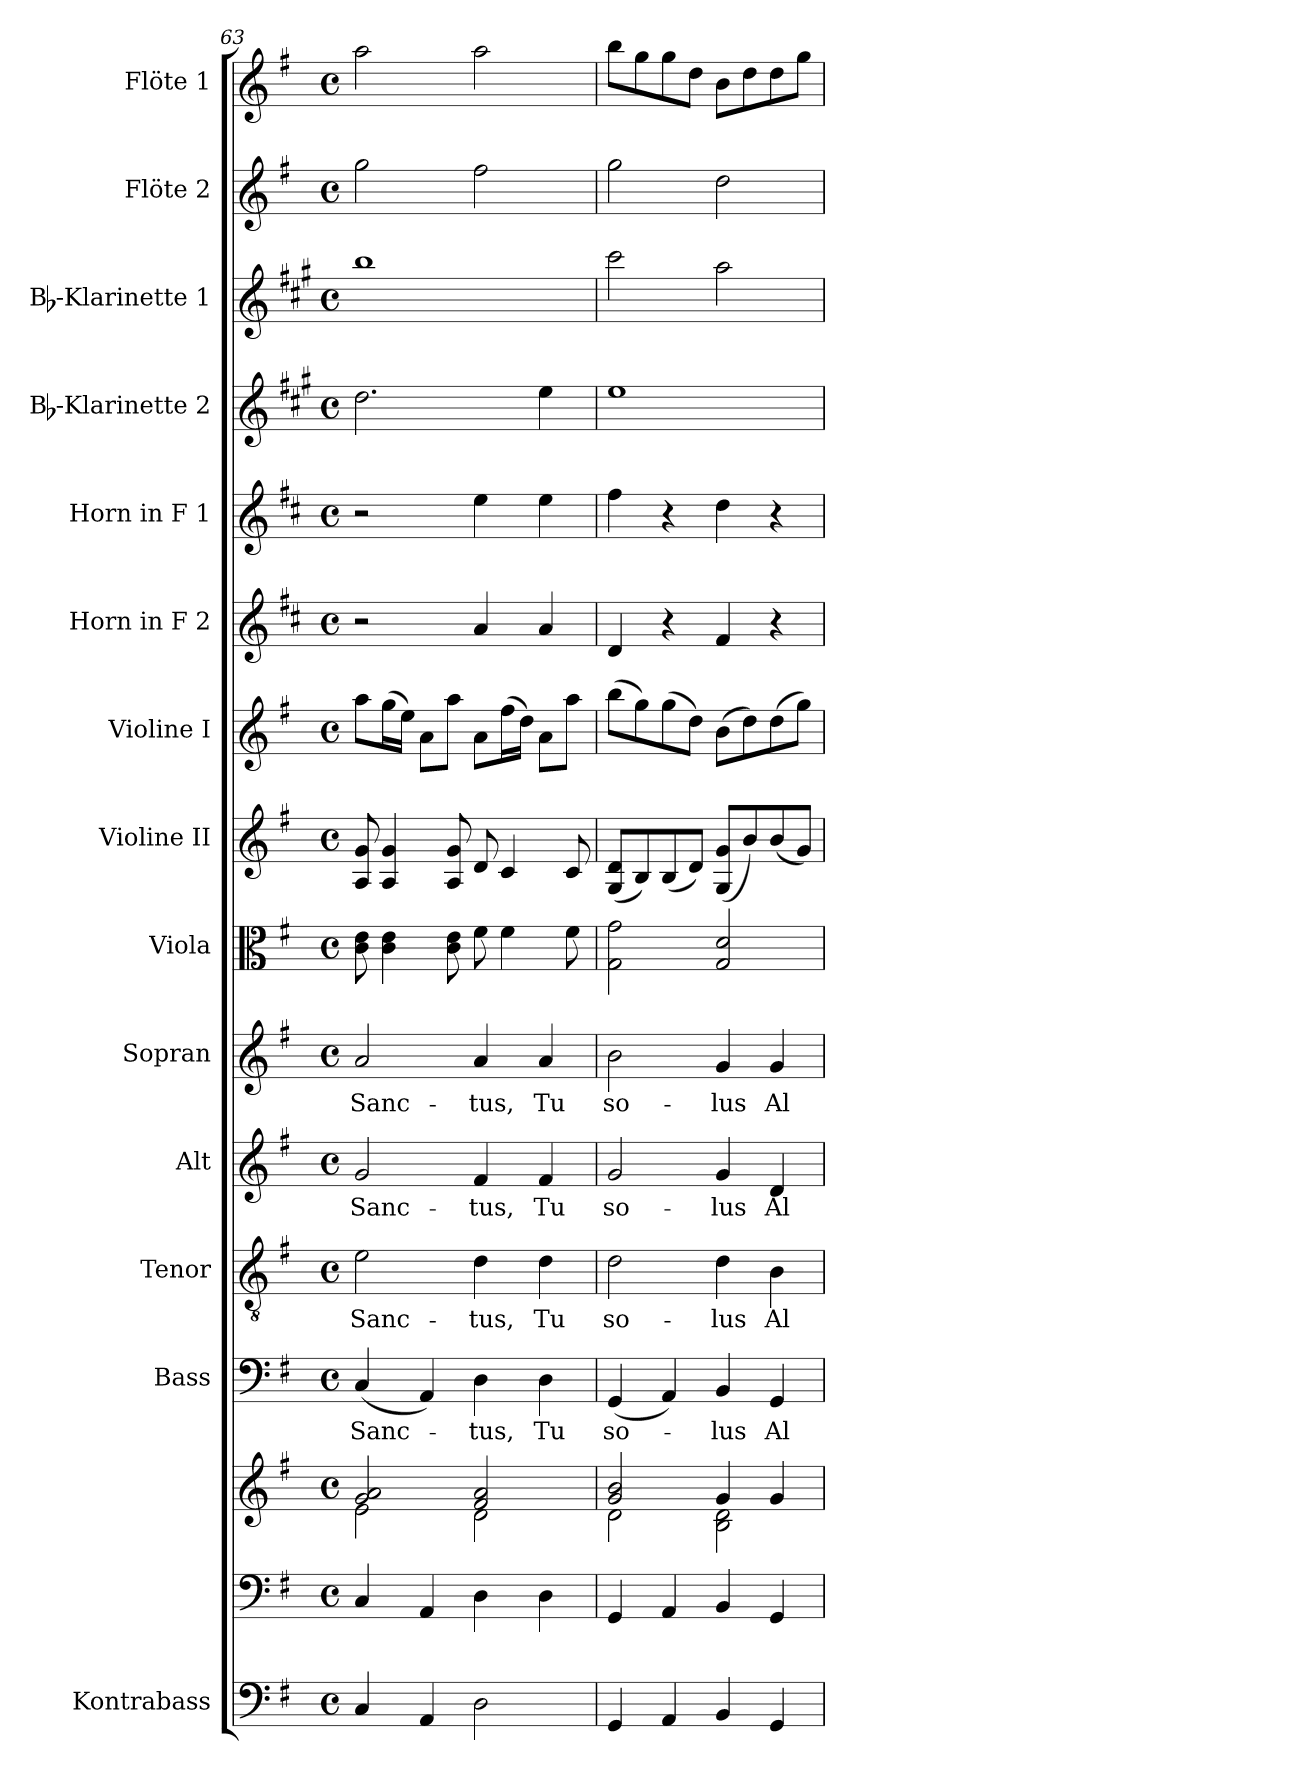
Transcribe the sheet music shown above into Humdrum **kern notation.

**kern	**kern	**kern	**kern	**text	**kern	**text	**kern	**text	**kern	**text	**kern	**kern	**kern	**kern	**kern	**kern	**kern	**kern	**kern
*part15	*part14	*part14	*part13	*part13	*part12	*part12	*part11	*part11	*part10	*part10	*part9	*part8	*part7	*part6	*part5	*part4	*part3	*part2	*part1
*staff16	*staff15	*staff14	*staff13	*staff13	*staff12	*staff12	*staff11	*staff11	*staff10	*staff10	*staff9	*staff8	*staff7	*staff6	*staff5	*staff4	*staff3	*staff2	*staff1
*I"Kontrabass	*	*	*I"Bass	*	*I"Tenor	*	*I"Alt	*	*I"Sopran	*	*I"Viola	*I"Violine II	*I"Violine I	*I"Horn in F 2	*I"Horn in F 1	*I"Bb-Klarinette 2	*I"Bb-Klarinette 1	*I"Flöte 2	*I"Flöte 1
*I'Kb.	*	*	*I'B.	*	*I'T.	*	*I'A.	*	*I'S.	*	*I'Vla.	*I'Vl. II	*I'Vl. I	*I'Horn 2	*I'Horn 1	*I'Bb Kl. 2	*I'Bb Kl. 1	*I'Fl. 2	*I'Fl. 1
*clefF4	*clefF4	*clefG2	*clefF4	*	*clefGv2	*	*clefG2	*	*clefG2	*	*clefC3	*clefG2	*clefG2	*clefG2	*clefG2	*clefG2	*clefG2	*clefG2	*clefG2
*ITrd7c12	*	*	*	*	*	*	*	*	*	*	*	*	*	*ITrd4c7	*ITrd4c7	*ITrd1c2	*ITrd1c2	*	*
*k[f#]	*k[f#]	*k[f#]	*k[f#]	*	*k[f#]	*	*k[f#]	*	*k[f#]	*	*k[f#]	*k[f#]	*k[f#]	*k[f#]	*k[f#]	*k[f#]	*k[f#]	*k[f#]	*k[f#]
*G:	*G:	*G:	*G:	*	*G:	*	*G:	*	*G:	*	*G:	*G:	*G:	*G:	*G:	*G:	*G:	*G:	*G:
*M4/4	*M4/4	*M4/4	*M4/4	*	*M4/4	*	*M4/4	*	*M4/4	*	*M4/4	*M4/4	*M4/4	*M4/4	*M4/4	*M4/4	*M4/4	*M4/4	*M4/4
*met(c)	*met(c)	*met(c)	*met(c)	*	*met(c)	*	*met(c)	*	*met(c)	*	*met(c)	*met(c)	*met(c)	*met(c)	*met(c)	*met(c)	*met(c)	*met(c)	*met(c)
=63	=63	=63	=63	=63	=63	=63	=63	=63	=63	=63	=63	=63	=63	=63	=63	=63	=63	=63	=63
*	*	*^	*	*	*	*	*	*	*	*	*	*	*	*	*	*	*	*	*
!	!	!	!	!	!LO:LY:b	!	!LO:LY:b	!	!LO:LY:b	!	!LO:LY:b	!	!	!	!	!	!	!	!	!
4CC/	4C/	2g/ 2a/	2e\	(<4C/	Sanc-	2e\	Sanc-	2g/	Sanc-	2a/	Sanc-	8c\ 8e\	8A/ 8g/	8aa\L	2r	2r	2.cc\	1aa	2gg\	2aa\
.	.	.	.	.	.	.	.	.	.	.	.	4c\ 4e\	4A/ 4g/	(>16gg\L	.	.	.	.	.	.
.	.	.	.	.	.	.	.	.	.	.	.	.	.	16ee\JJ)	.	.	.	.	.	.
4AAA/	4AA/	.	.	4AA/)	.	.	.	.	.	.	.	.	.	8a\L	.	.	.	.	.	.
.	.	.	.	.	.	.	.	.	.	.	.	8c\ 8e\	8A/ 8g/	8aa\J	.	.	.	.	.	.
!	!	!	!	!	!LO:LY:b	!	!LO:LY:b	!	!LO:LY:b	!	!LO:LY:b	!	!	!	!	!	!	!	!	!
2DD\	4D\	2f#/ 2a/	2d\	4D\	-tus,	4d\	-tus,	4f#/	-tus,	4a/	-tus,	8f#\	8d/	8a\L	4d/	4a\	.	.	2ff#\	2aa\
.	.	.	.	.	.	.	.	.	.	.	.	4f#\	4c/	(>16ff#\L	.	.	.	.	.	.
.	.	.	.	.	.	.	.	.	.	.	.	.	.	16dd\JJ)	.	.	.	.	.	.
!	!	!	!	!	!LO:LY:b	!	!LO:LY:b	!	!LO:LY:b	!	!LO:LY:b	!	!	!	!	!	!	!	!	!
.	4D\	.	.	4D\	Tu	4d\	Tu	4f#/	Tu	4a/	Tu	.	.	8a\L	4d/	4a\	4dd\	.	.	.
.	.	.	.	.	.	.	.	.	.	.	.	8f#\	8c/	8aa\J	.	.	.	.	.	.
!!LO:PB:g=z
=64	=64	=64	=64	=64	=64	=64	=64	=64	=64	=64	=64	=64	=64	=64	=64	=64	=64	=64	=64	=64
!	!	!	!	!	!LO:LY:b	!	!LO:LY:b	!	!LO:LY:b	!	!LO:LY:b	!	!	!	!	!	!	!	!	!
4GGG/	4GG/	2g/ 2b/	2d\	(<4GG/	so-	2d\	so-	2g/	so-	2b\	so-	2G\ 2g\	(<8G/ 8d/L	(>8bb\L	4G/	4b\	1dd	2bb\	2gg\	8bb\L
.	.	.	.	.	.	.	.	.	.	.	.	.	8B/)	8gg\)	.	.	.	.	.	8gg\
4AAA/	4AA/	.	.	4AA/)	.	.	.	.	.	.	.	.	(<8B/	(>8gg\	4r	4r	.	.	.	8gg\
.	.	.	.	.	.	.	.	.	.	.	.	.	8d/J)	8dd\J)	.	.	.	.	.	8dd\J
!	!	!	!	!	!LO:LY:b	!	!LO:LY:b	!	!LO:LY:b	!	!LO:LY:b	!	!	!	!	!	!	!	!	!
4BBB/	4BB/	4g/	2B\ 2d\	4BB/	-lus	4d\	-lus	4g/	-lus	4g/	-lus	2G/ 2d/	(<8G/ 8g/L	(>8b\L	4B/	4g\	.	2gg\	2dd\	8b\L
.	.	.	.	.	.	.	.	.	.	.	.	.	8b/)	8dd\)	.	.	.	.	.	8dd\
!	!	!	!	!	!LO:LY:b	!	!LO:LY:b	!	!LO:LY:b	!	!LO:LY:b	!	!	!	!	!	!	!	!	!
4GGG/	4GG/	4g/	.	4GG/	Al-	4B\	Al-	4d/	Al-	4g/	Al-	.	(<8b/	(>8dd\	4r	4r	.	.	.	8dd\
.	.	.	.	.	.	.	.	.	.	.	.	.	8g/J)	8gg\J)	.	.	.	.	.	8gg\J
*	*	*v	*v	*	*	*	*	*	*	*	*	*	*	*	*	*	*	*	*	*
=	=	=	=	=	=	=	=	=	=	=	=	=	=	=	=	=	=	=	=
*-	*-	*-	*-	*-	*-	*-	*-	*-	*-	*-	*-	*-	*-	*-	*-	*-	*-	*-	*-
